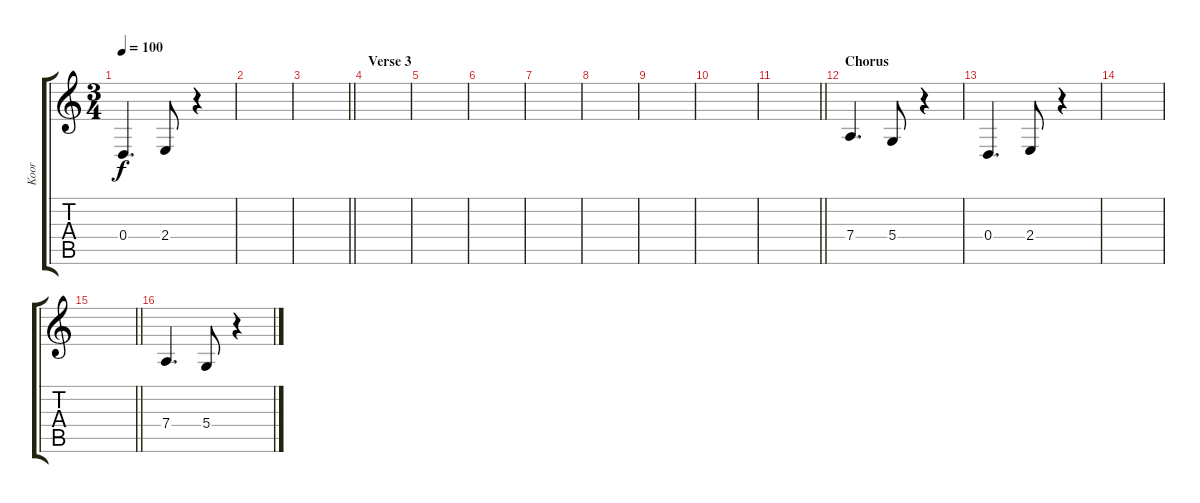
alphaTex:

\track ("Koor" "Koor") {instrument choiraahs}
\staff {score tabs}
\tuning (E4 B3 G3 D3 A2 E2) {hide}
\ts (3 4)
\tempo 100
\clef g2
\ks c
0.4.4{d dy f} 2.4.8 r.4 |
|
\barLineRight lightlight
|
\section ("" "Verse 3")
|
|
|
|
|
|
|
\barLineRight lightlight
|
\section ("" "Chorus")
7.4.4{d} 5.4.8 r.4 |
0.4.4{d} 2.4.8 r.4 |
|
\barLineRight lightlight
|
7.4.4{d} 5.4.8 r.4
